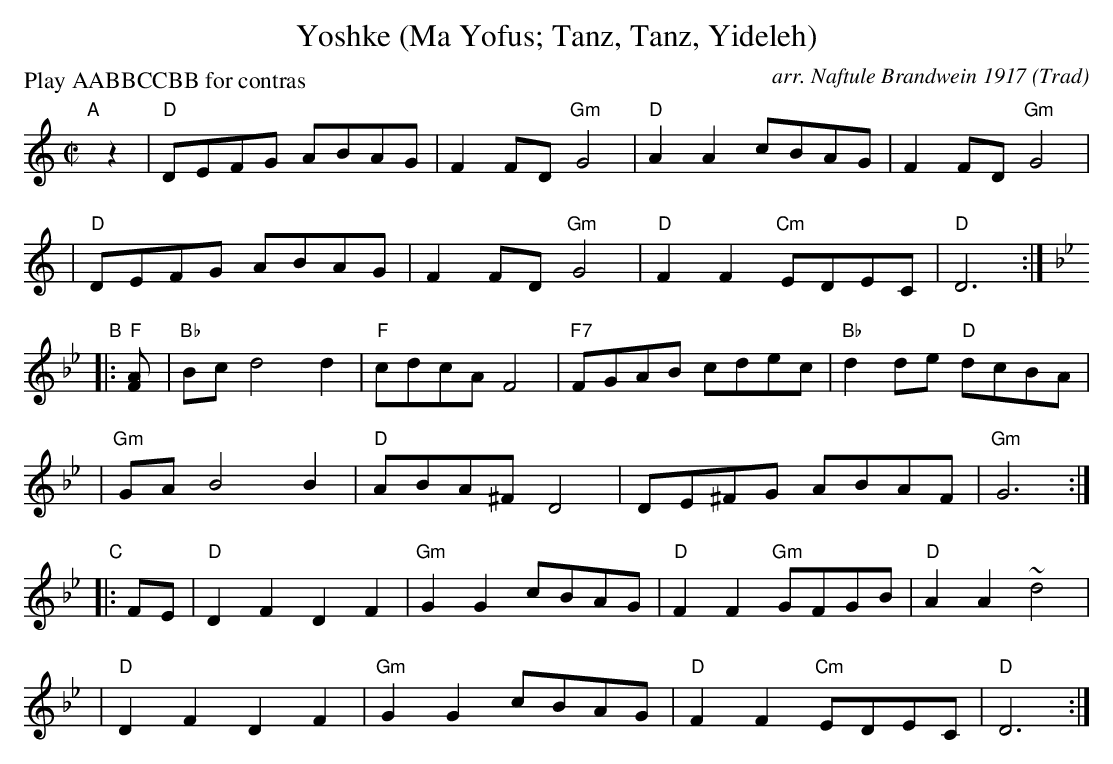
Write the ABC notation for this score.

X:1
T: Yoshke (Ma Yofus; Tanz, Tanz, Yideleh)
C: arr. Naftule Brandwein 1917
O: Trad
M: C|
L: 1/8
P: Play AABBCCBB for contras
K: _B_e^F	% D freygish
"A"[|]z2 \
|  "D"DEFG ABAG | F2FD "Gm"G4 | "D"A2A2 cBAG | F2FD "Gm"G4 |
|  "D"DEFG ABAG | F2FD "Gm"G4 | "D"F2F2 "Cm"EDEC | "D"D6 :|
K: Bb	% Bb, G minor
"B"|: "F"[F2A] \
|  "Bb"Bcd4 d2 | "F"cdcA F4 | "F7"FGAB cdec | "Bb"d2de "D"dcBA |
|  "Gm"GAB4 B2 | "D"ABA^F D4 | DE^FG ABAF | "Gm"G6 :|
K: _B_e^F	% D freygish
"C"|: FE \
|  "D"D2F2 D2F2 | "Gm"G2G2 cBAG | "D"F2F2 "Gm"GFGB | "D"A2A2 ~d4 |
|  "D"D2F2 D2F2 | "Gm"G2G2 cBAG | "D"F2F2 "Cm"EDEC | "D"D6 :|
